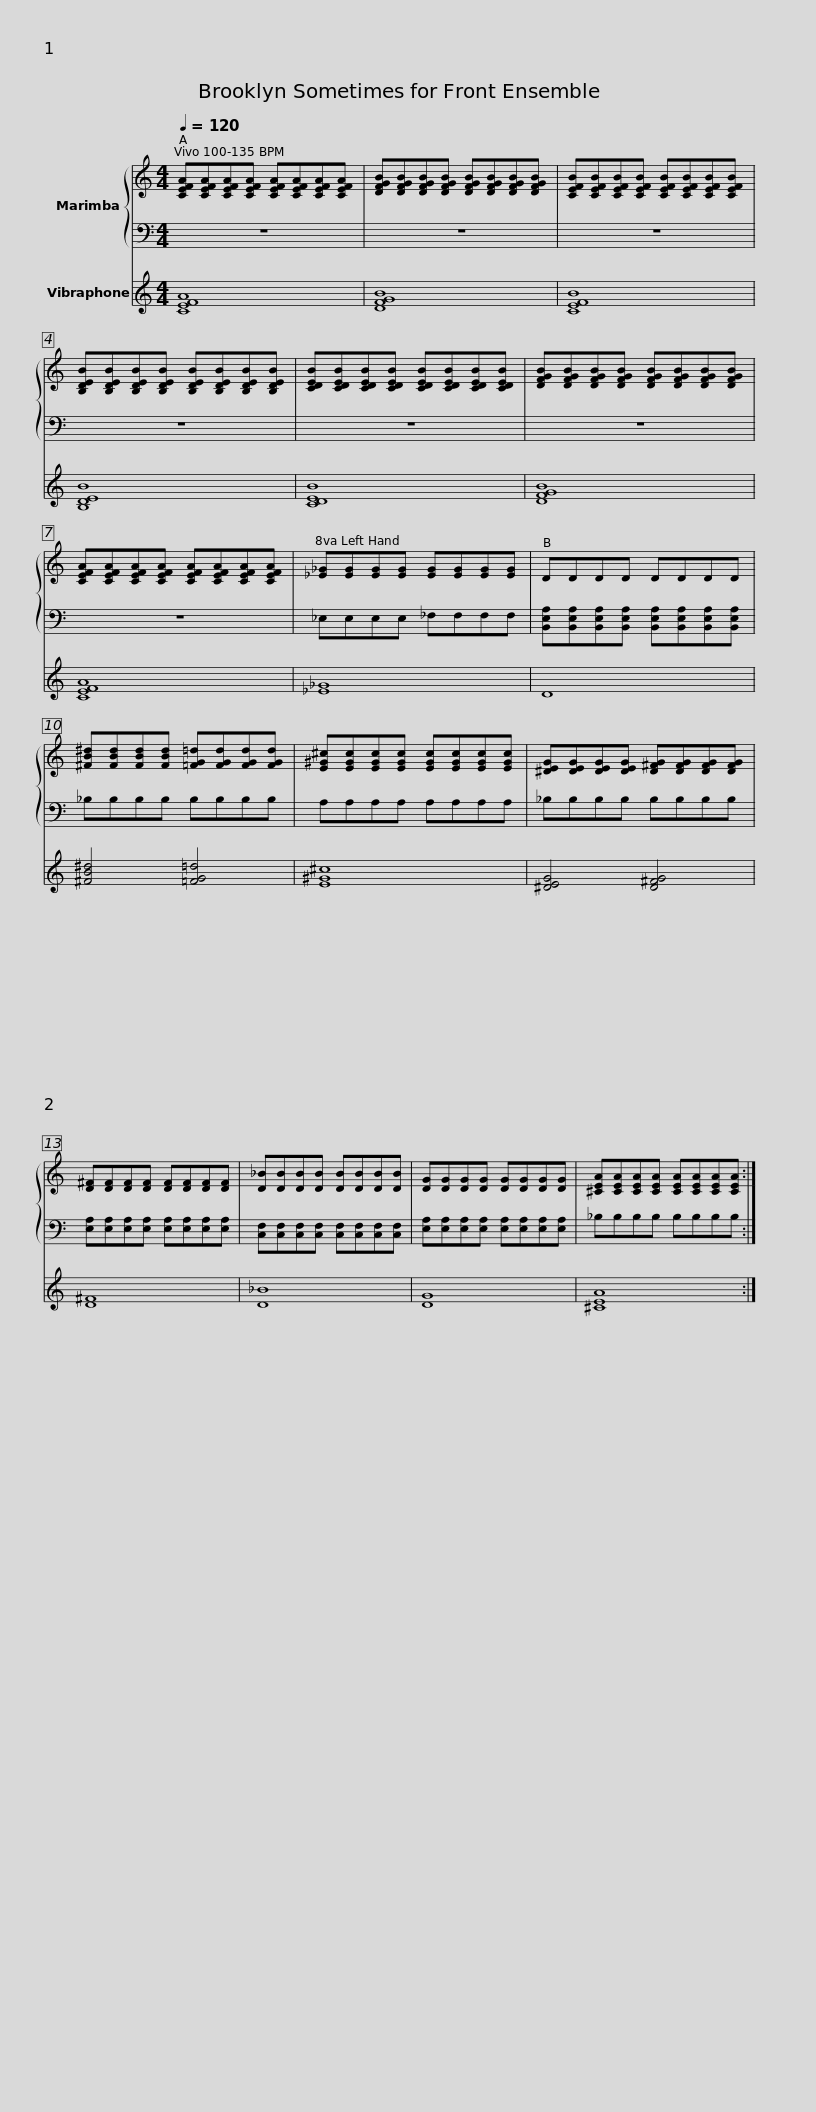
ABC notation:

X:1
%%score { 1 | 2 } 3
L:1/8
Q:1/4=120
M:4/4
I:linebreak $
K:C
V:1 treble
V:2 bass
V:3 treble
V:1
 [CEFA][CEFA][CEFA][CEFA] [CEFA][CEFA][CEFA][CEFA] | [DFGB][DFGB][DFGB][DFGB] [DFGB][DFGB][DFGB][DFGB] |$ [CEFB][CEFB][CEFB][CEFB] [CEFB][CEFB][CEFB][CEFB] | [B,DEB][B,DEB][B,DEB][B,DEB] [B,DEB][B,DEB][B,DEB][B,DEB] | [CDEB][CDEB][CDEB][CDEB] [CDEB][CDEB][CDEB][CDEB] |$ %5
 [DFGB][DFGB][DFGB][DFGB] [DFGB][DFGB][DFGB][DFGB] | [CEFA][CEFA][CEFA][CEFA] [CEFA][CEFA][CEFA][CEFA] | [_E_G][EG][EG][EG] [EG][EG][EG][EG] |$ DDDD DDDD | [^FB^d][FBd][FBd][FBd] [=FG=d][FGd][FGd][FGd] | %10
 [E^G^c][EGc][EGc][EGc] [EGc][EGc][EGc][EGc] |$ [^DEG][DEG][DEG][DEG] [D^FG][DFG][DFG][DFG] | [D^F][DF][DF][DF] [DF][DF][DF][DF] | [D_B][DB][DB][DB] [DB][DB][DB][DB] | [DG][DG][DG][DG] [DG][DG][DG][DG] |$ %15
 [^CEA][CEA][CEA][CEA] [CEA][CEA][CEA][CEA] :| %16
V:2
 z8 | z8 |$ z8 | z8 | z8 |$ %5
 z8 | z8 | _E,E,E,E, _F,F,F,F, |$ [B,,E,A,][B,,E,A,][B,,E,A,][B,,E,A,] [B,,E,A,][B,,E,A,][B,,E,A,][B,,E,A,] | _B,B,B,B, B,B,B,B, | %10
 A,A,A,A, A,A,A,A, |$ _B,B,B,B, B,B,B,B, | [E,A,][E,A,][E,A,][E,A,] [E,A,][E,A,][E,A,][E,A,] | [C,F,][C,F,][C,F,][C,F,] [C,F,][C,F,][C,F,][C,F,] | [E,A,][E,A,][E,A,][E,A,] [E,A,][E,A,][E,A,][E,A,] |$ %15
 _B,B,B,B, B,B,B,B, :| %16
V:3
 [CEFA]8 | [DFGB]8 |$ [CEFB]8 | [B,DEB]8 | [CDEB]8 |$ %5
 [DFGB]8 | [CEFA]8 | [_E_G]8 |$ D8 | [^FB^d]4 [=FG=d]4 | %10
 [E^G^c]8 |$ [^DEG]4 [D^FG]4 | [D^F]8 | [D_B]8 | [DG]8 |$ %15
 [^CEA]8 :| %16
